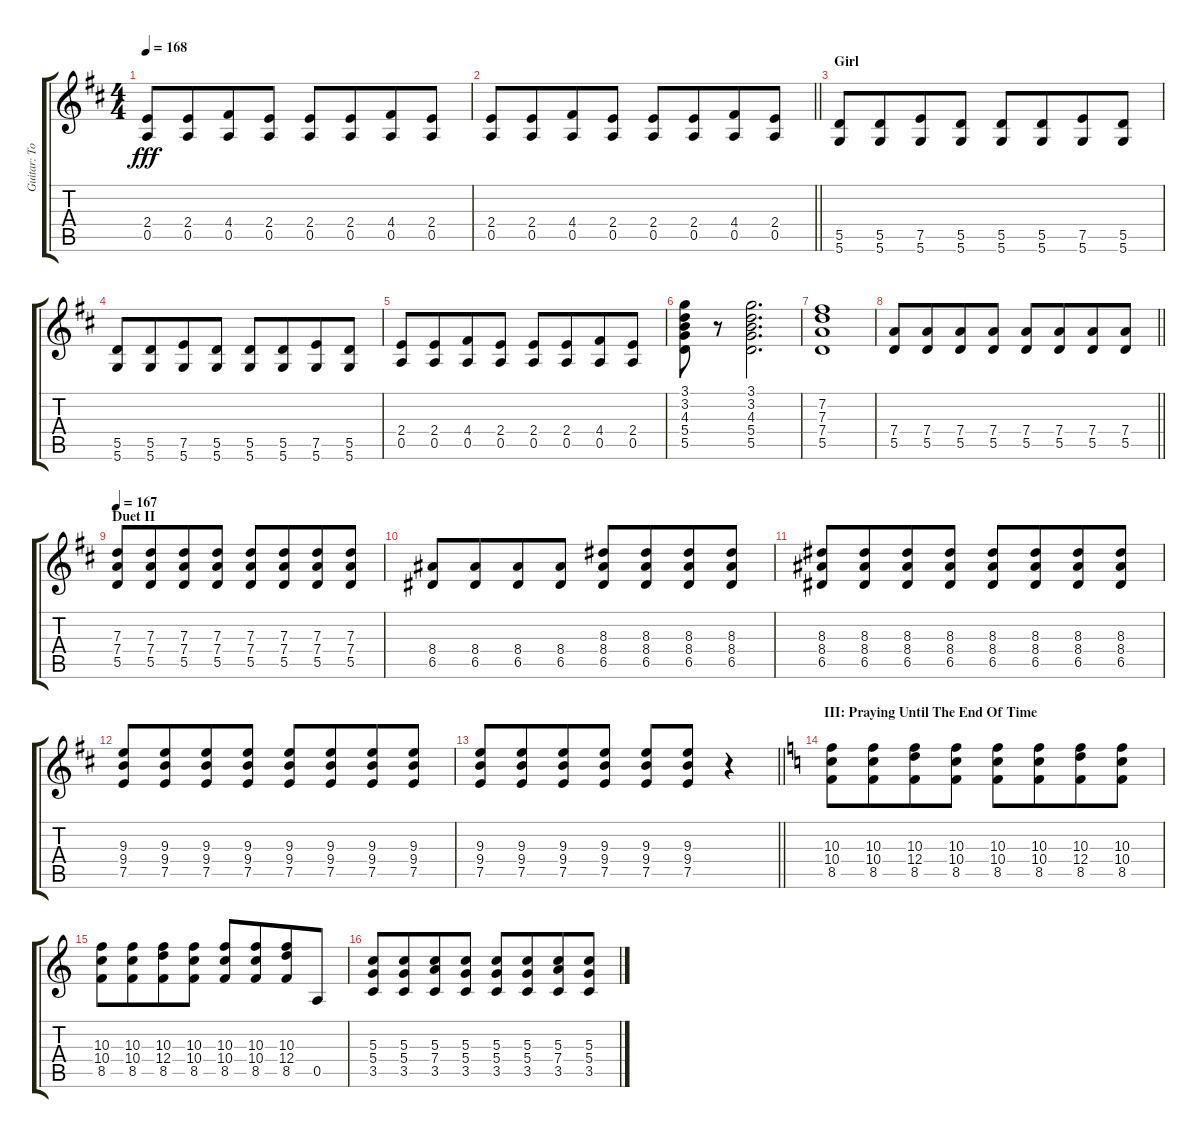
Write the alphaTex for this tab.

\track ("Guitar: Todd" "Guitar: To") {instrument distortionguitar}
\staff {score tabs}
\tuning (E4 B3 G3 D3 A2 D2) {hide}
\ts (4 4)
\tempo 168
\clef g2
\ks d
(2.4 0.5).8{dy fff} (2.4 0.5).8{beam merge} (4.4 0.5).8 (2.4 0.5).8 (2.4 0.5).8 (2.4 0.5).8{beam merge} (4.4 0.5).8 (2.4 0.5).8 |
\barLineRight lightlight
(2.4 0.5).8 (2.4 0.5).8{beam merge} (4.4 0.5).8 (2.4 0.5).8 (2.4 0.5).8 (2.4 0.5).8{beam merge} (4.4 0.5).8 (2.4 0.5).8 |
\section ("" "Girl")
(5.5 5.6).8 (5.5 5.6).8{beam merge} (7.5 5.6).8 (5.5 5.6).8 (5.5 5.6).8 (5.5 5.6).8{beam merge} (7.5 5.6).8 (5.5 5.6).8 |
(5.5 5.6).8 (5.5 5.6).8{beam merge} (7.5 5.6).8 (5.5 5.6).8 (5.5 5.6).8 (5.5 5.6).8{beam merge} (7.5 5.6).8 (5.5 5.6).8 |
(2.4 0.5).8 (2.4 0.5).8{beam merge} (4.4 0.5).8 (2.4 0.5).8 (2.4 0.5).8 (2.4 0.5).8{beam merge} (4.4 0.5).8 (2.4 0.5).8 |
(3.1 3.2 4.3 5.4 5.5).8 r.8 (3.1 3.2 4.3 5.4 5.5).2{d} |
(7.2 7.3 7.4 5.5).1 |
\barLineRight lightlight
(7.4 5.5).8 (7.4 5.5).8{beam merge} (7.4 5.5).8 (7.4 5.5).8 (7.4 5.5).8 (7.4 5.5).8{beam merge} (7.4 5.5).8 (7.4 5.5).8 |
\section ("" "Duet II")
\tempo 167
(7.3 7.4 5.5).8 (7.3 7.4 5.5).8{beam merge} (7.3 7.4 5.5).8 (7.3 7.4 5.5).8 (7.3 7.4 5.5).8 (7.3 7.4 5.5).8{beam merge} (7.3 7.4 5.5).8 (7.3 7.4 5.5).8 |
(8.4 6.5).8 (8.4 6.5).8{beam merge} (8.4 6.5).8 (8.4 6.5).8 (8.3 8.4 6.5).8 (8.3 8.4 6.5).8{beam merge} (8.3 8.4 6.5).8 (8.3 8.4 6.5).8 |
(8.3 8.4 6.5).8 (8.3 8.4 6.5).8{beam merge} (8.3 8.4 6.5).8 (8.3 8.4 6.5).8 (8.3 8.4 6.5).8 (8.3 8.4 6.5).8{beam merge} (8.3 8.4 6.5).8 (8.3 8.4 6.5).8 |
(9.3 9.4 7.5).8 (9.3 9.4 7.5).8{beam merge} (9.3 9.4 7.5).8 (9.3 9.4 7.5).8 (9.3 9.4 7.5).8 (9.3 9.4 7.5).8{beam merge} (9.3 9.4 7.5).8 (9.3 9.4 7.5).8 |
\barLineRight lightlight
(9.3 9.4 7.5).8 (9.3 9.4 7.5).8{beam merge} (9.3 9.4 7.5).8 (9.3 9.4 7.5).8 (9.3 9.4 7.5).8 (9.3 9.4 7.5).8 r.4 |
\section ("" "III: Praying Until The End Of Time")
\ks c
(10.3 10.4 8.5).8 (10.3 10.4 8.5).8{beam merge} (10.3 12.4 8.5).8 (10.3 10.4 8.5).8 (10.3 10.4 8.5).8 (10.3 10.4 8.5).8{beam merge} (10.3 12.4 8.5).8 (10.3 10.4 8.5).8 |
(10.3 10.4 8.5).8 (10.3 10.4 8.5).8{beam merge} (10.3 12.4 8.5).8 (10.3 10.4 8.5).8 (10.3 10.4 8.5).8 (10.3 10.4 8.5).8{beam merge} (10.3 12.4 8.5).8 0.5.8 |
(5.3 5.4 3.5).8 (5.3 5.4 3.5).8{beam merge} (5.3 7.4 3.5).8 (5.3 5.4 3.5).8 (5.3 5.4 3.5).8 (5.3 5.4 3.5).8{beam merge} (5.3 7.4 3.5).8 (5.3 5.4 3.5).8
